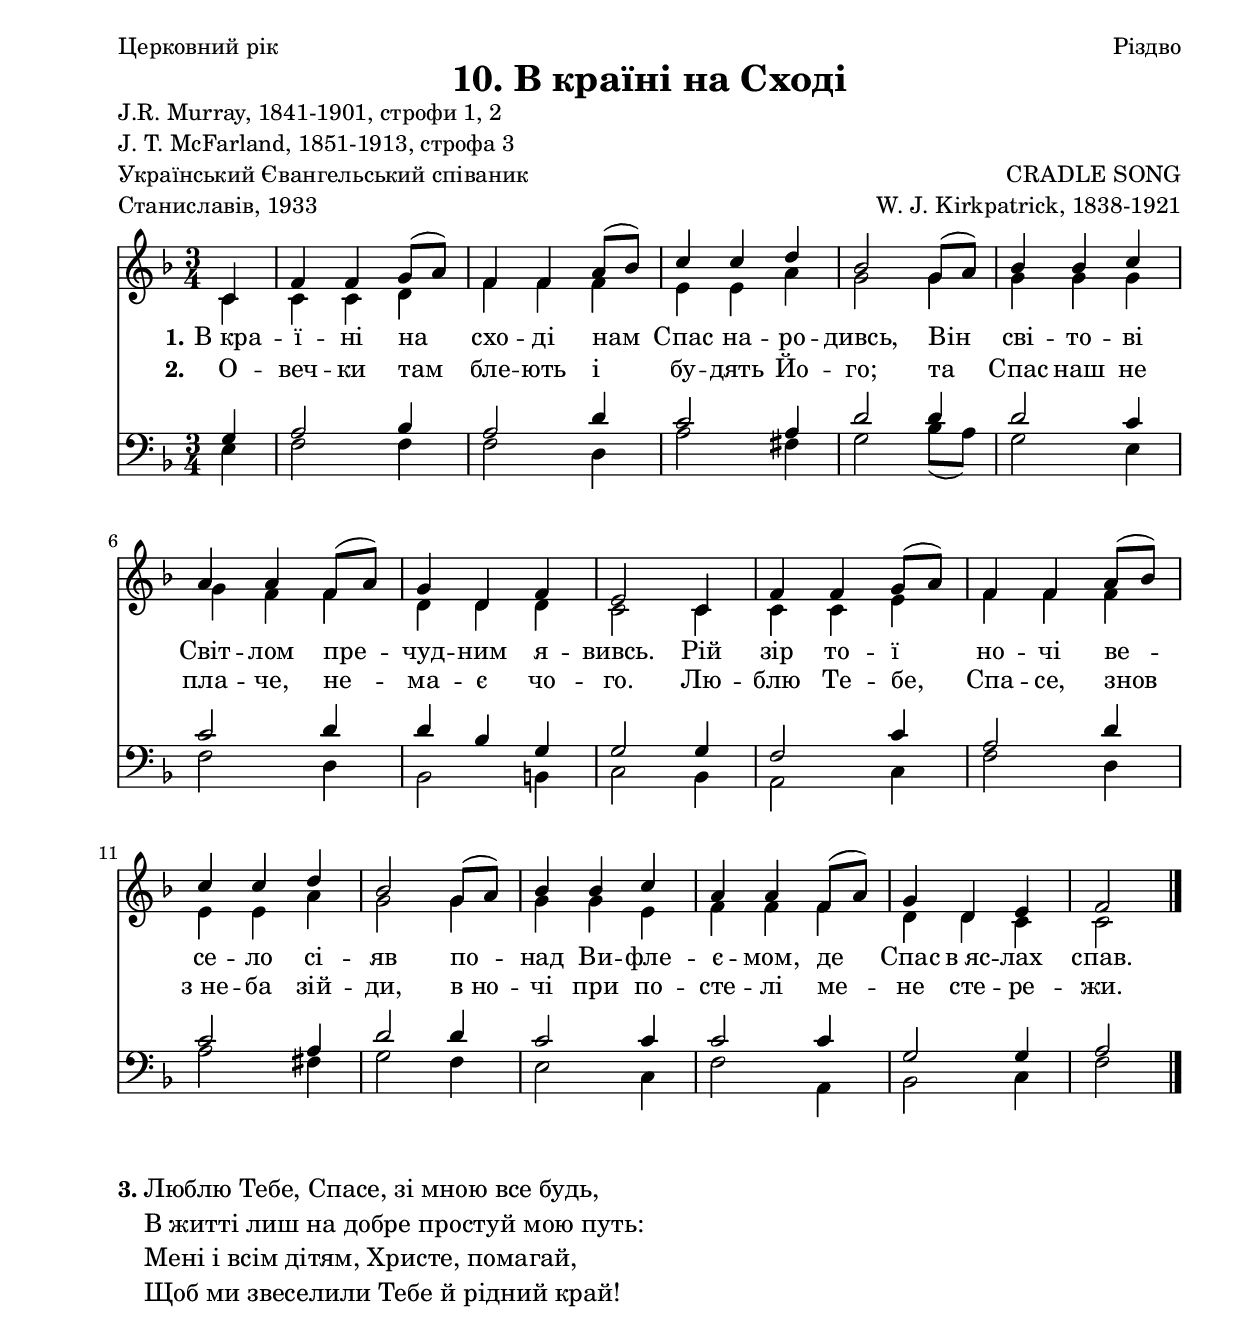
% This document was generated by Canorus, version 0.7svn.R1170
\version "2.12.2"

% #(set-global-staff-size 16.0)

\paper{
  top-margin = 5\mm 
  bottom-margin = 6\mm 
  left-margin = 20\mm
  line-width = 175\mm
  between-system-space = 15\mm % по умолчанию -- 1.5\cm
#(set-paper-size "a4") % или #(set-paper-size "a4" 'landscape)
}

\header {
	dedication = \markup \fill-line {"Церковний рік" "Різдво"}
	title          = \markup {"10. В країні на Сході"}
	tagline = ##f
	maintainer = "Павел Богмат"
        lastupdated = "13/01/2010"
}

\markup {
     \column {
       "J.R. Murray, 1841-1901, строфи 1, 2"
       "J. T. McFarland, 1851-1913, строфа 3"
       \fill-line {"Український Євангельський співаник" "CRADLE SONG"}
       \fill-line {"Станиславів, 1933" "W. J. Kirkpatrick, 1838-1921"}
     } 
}

% Staff1Voice1
ContextZeroVoiceZero = \relative c' {  %\autoBeamOff
	\clef "treble" \key f \major \time 3/4 \partial 128*32 c4 | % bar 1
	 f f g8( a) | % bar 2
	 f4 f a8( bes) | % bar 3
	 c4 c d | % bar 4
	 bes2 g8( a) | % bar 5
	 bes4 bes c | % bar 6
	 a a f8( a) | % bar 7
	 g4 d f | % bar 8
	 e2 c4 | % bar 9
	 f f g8( a) | % bar 10
	 f4 f a8( bes) | % bar 11
	 c4 c d | % bar 12
	 bes2 g8( a) | % bar 13
	 bes4 bes c | % bar 14
	 a a f8( a) | % bar 15
	 g4 d e | % bar 16
	 f2 \bar "|." % bar 17
	 
}

% Staff1Voice2
ContextZeroVoiceOne = \relative c' { %\autoBeamOff
	\clef "treble" \key f \major \time 3/4 \partial 128*32 c4 | % bar 1
	 c c d | % bar 2
	 f f f | % bar 3
	 e e a | % bar 4
	 g2 g4 | % bar 5
	 g g g | % bar 6
	 g f f | % bar 7
	 d d d | % bar 8
	 c2 c4 | % bar 9
	 c c e | % bar 10
	 f f f | % bar 11
	 e e a | % bar 12
	 g2 g4 | % bar 13
	 g g e | % bar 14
	 f f f | % bar 15
	 d d c | % bar 16
	 c2 \bar "|." % bar 17
	 
}

% LyricsContext3
LyricsContextThree = \lyricmode { \set stanza = #"1."
	В_кра -- ї -- ні на _ схо -- ді нам _ Спас на -- ро -- дивсь, Він _ сві -- то -- ві Світ -- лом пре -- _ чуд -- ним я -- вивсь. Рій зір то -- ї _ но -- чі ве -- _ се -- ло сі -- яв по -- _ над Ви -- фле -- є -- мом, де _ Спас в_яс -- лах спав.
}

% LyricsContext4
LyricsContextFour = \lyricmode { \set stanza = #"2."
	О -- веч -- ки там _ бле -- ють і _ бу -- дять Йо -- го; та _ Спас наш не пла -- че, не -- _ ма -- є чо -- го. Лю -- блю Те -- бе, _ Спа -- се, знов _ з_не -- ба зій -- ди, в_но -- _ чі при по -- сте -- лі ме -- _ не сте -- ре -- жи.
}

% Staff2Voice1
ContextThreeVoiceZero = \relative c' { %\autoBeamOff
	\clef "bass" \key f \major \time 3/4 \partial 128*32 g4 | % bar 1
	 a2 bes4 | % bar 2
	 a2 d4 | % bar 3
	 c2 a4 | % bar 4
	 d2 d4 | % bar 5
	 d2 c4 | % bar 6
	 c2 d4 | % bar 7
	 d bes g | % bar 8
	 g2 g4 | % bar 9
	 f2 c'4 | % bar 10
	 a2 d4 | % bar 11
	 c2 a4 | % bar 12
	 d2 d4 | % bar 13
	 c2 c4 | % bar 14
	 c2 c4 | % bar 15
	 g2 g4 | % bar 16
	 a2 \bar "|." % bar 17
	 
}

% Staff2Voice2
ContextThreeVoiceOne = \relative c { %\autoBeamOff
	\clef "bass" \key f \major \time 3/4 \partial 128*32 e4 | % bar 1
	 f2 f4 | % bar 2
	 f2 d4 | % bar 3
	 a'2 fis4 | % bar 4
	 g2 bes8( a) | % bar 5
	 g2 e4 | % bar 6
	 f2 d4 | % bar 7
	 bes2 b4 | % bar 8
	 c2 bes4 | % bar 9
	 a2 c4 | % bar 10
	 f2 d4 | % bar 11
	 a'2 fis4 | % bar 12
	 g2 f4 | % bar 13
	 e2 c4 | % bar 14
	 f2 a,4 | % bar 15
	 bes2 c4 | % bar 16
	 f2 \bar "|." % bar 17
	 
}

\score {
	<<
		\new Staff {
			<<
				% Staff1Voice1
				\new Voice = "ContextZeroVoiceZeroVirtual" { \voiceOne \ContextZeroVoiceZero }
				% Staff1Voice2
				\new Voice = "ContextZeroVoiceOneVirtual" { \voiceTwo \ContextZeroVoiceOne }
			>>
		}
		% LyricsContext3
		\new Lyrics = "LyricsContextThreeVirtual"
		% LyricsContext4
		\new Lyrics = "LyricsContextFourVirtual"
		\new Staff {
			<<
				% Staff2Voice1
				\new Voice = "ContextThreeVoiceZeroVirtual" { \voiceOne \ContextThreeVoiceZero }
				% Staff2Voice2
				\new Voice = "ContextThreeVoiceOneVirtual" { \voiceTwo \ContextThreeVoiceOne }
			>>
		}
		
		% Voice assignment:
		\set Score.melismaBusyProperties = #'()
		\context Lyrics = "LyricsContextThreeVirtual" { \lyricsto "ContextZeroVoiceZeroVirtual" \LyricsContextThree }
		\context Lyrics = "LyricsContextFourVirtual" { \lyricsto "ContextZeroVoiceZeroVirtual" \LyricsContextFour }
           %every bar is numbered.
           %\override Score.BarNumber #'break-visibility = #end-of-line-invisible 
	>>
%	\midi { }
	\layout { indent = 0 }
}

\markup { 
     \column {
      \line { \bold "3." \fontsize #1
        \column {
	   "Люблю Тебе, Спасе, зі мною все будь,"
	   "В житті лиш на добре простуй мою путь:"
	   "Мені і всім дітям, Христе, помагай,"
	   "Щоб ми звеселили Тебе й рідний край!" } }
  }
}



